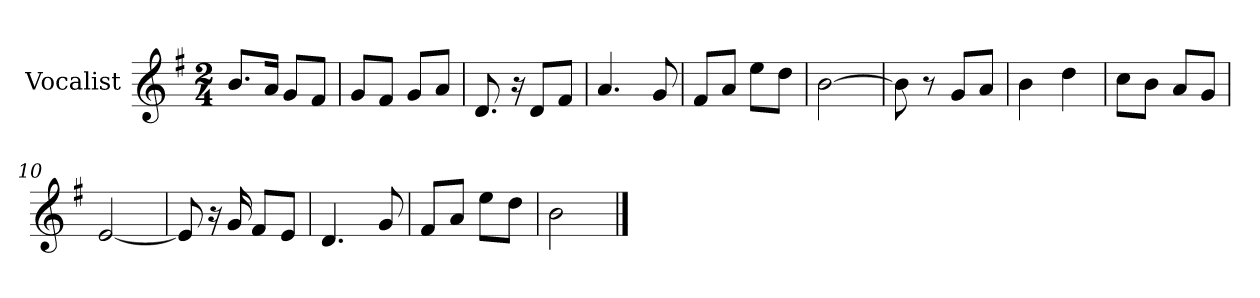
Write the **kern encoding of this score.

**kern
*part1
*staff1
*I"Vocalist
*k[f#]
*G:
*M2/4
=1
8.bL
16aJk
8gL
8f#J
=2
8gL
8f#J
8gL
8aJ
=3
8.d
16r
8dL
8f#J
=4
4.a
8g
=5
8f#L
8aJ
8eeL
8ddJ
=6
[2b
=7
8b]
8r
8gL
8aJ
=8
4b
4dd
=9
8ccL
8bJ
8aL
8gJ
=10
[2e
=11
8e]
16r
16g
8f#L
8eJ
=12
4.d
8g
=13
8f#L
8aJ
8eeL
8ddJ
=14
2b
==
*-
